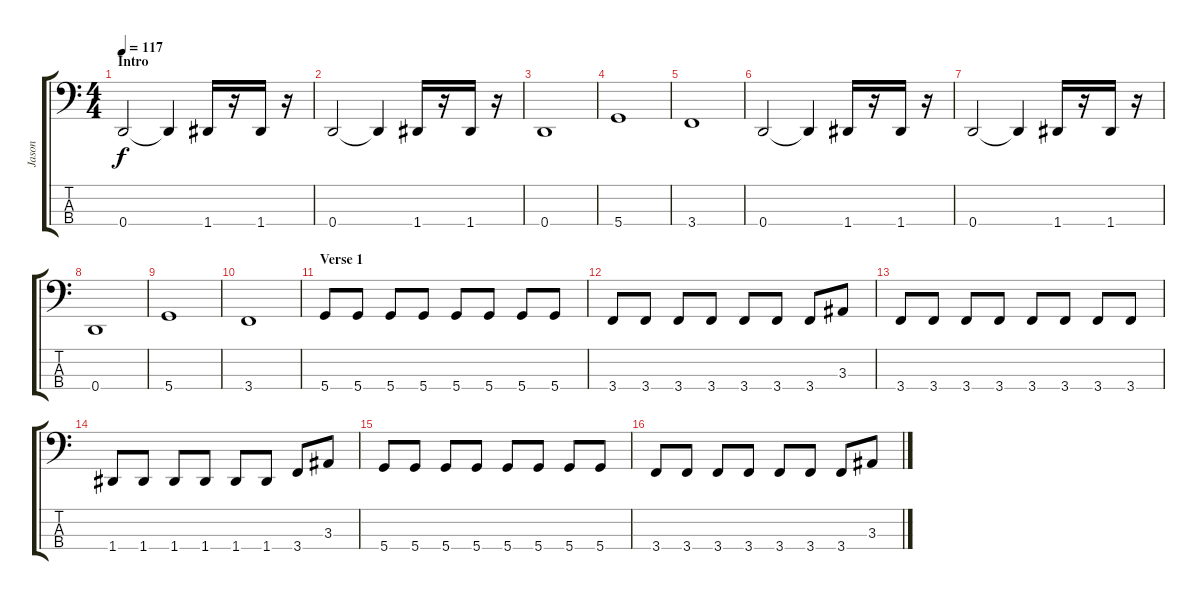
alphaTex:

\track ("Jason" "Jason") {instrument electricbassfinger}
\staff {score tabs}
\tuning (F2 C2 G1 D1) {hide}
\ts (4 4)
\section ("" "Intro")
\tempo 117
\clef f4
\ks c
0.4.2{dy f instrument electricbassfinger} 0.4{t}.4 1.4.16 r.16 1.4.16 r.16 |
0.4.2 0.4{t}.4 1.4.16 r.16 1.4.16 r.16 |
0.4.1 |
5.4.1 |
3.4.1 |
0.4.2 0.4{t}.4 1.4.16 r.16 1.4.16 r.16 |
0.4.2 0.4{t}.4 1.4.16 r.16 1.4.16 r.16 |
0.4.1 |
5.4.1 |
3.4.1 |
\section ("" "Verse 1")
5.4.8 5.4.8 5.4.8 5.4.8 5.4.8 5.4.8 5.4.8 5.4.8 |
3.4.8 3.4.8 3.4.8 3.4.8 3.4.8 3.4.8 3.4.8 3.3.8 |
3.4.8 3.4.8 3.4.8 3.4.8 3.4.8 3.4.8 3.4.8 3.4.8 |
1.4.8 1.4.8 1.4.8 1.4.8 1.4.8 1.4.8 3.4.8 3.3.8 |
5.4.8 5.4.8 5.4.8 5.4.8 5.4.8 5.4.8 5.4.8 5.4.8 |
3.4.8 3.4.8 3.4.8 3.4.8 3.4.8 3.4.8 3.4.8 3.3.8
